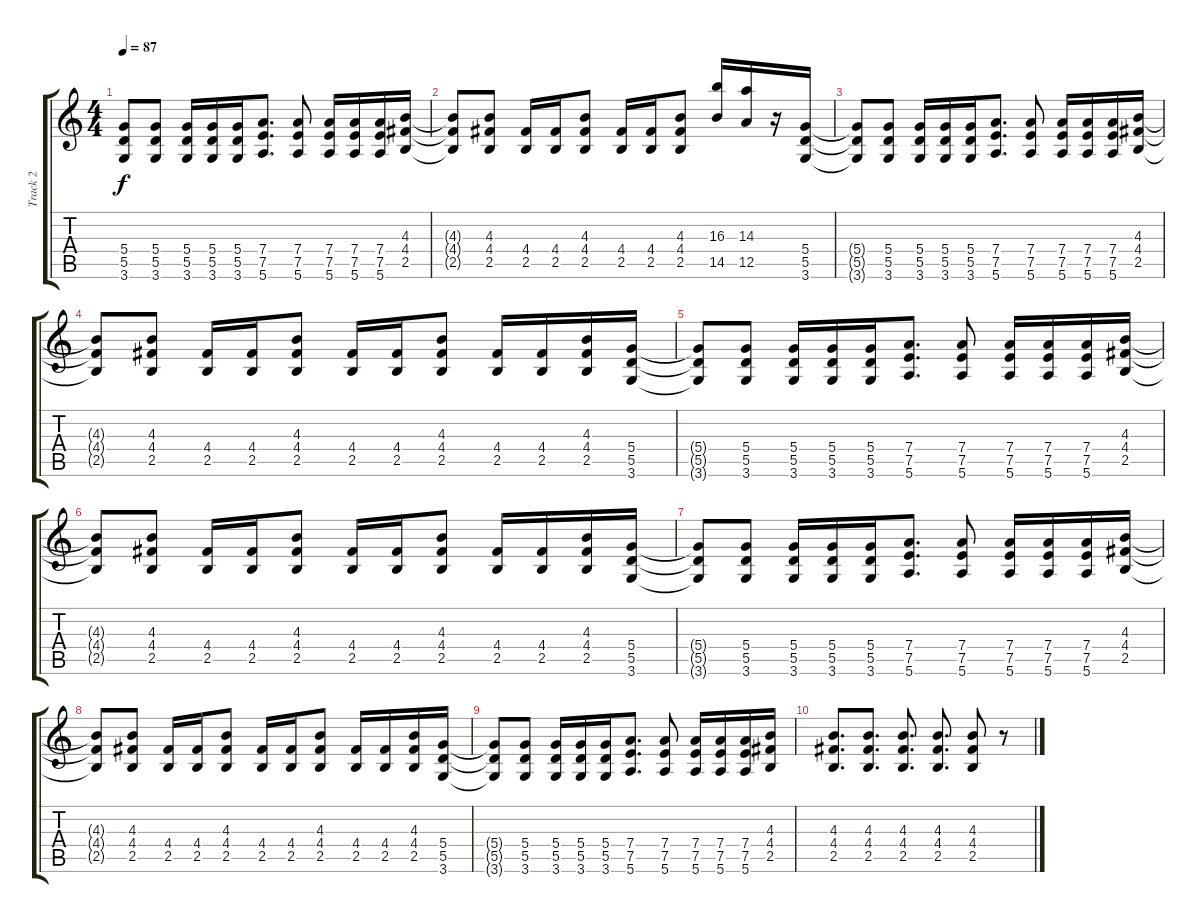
\track ("Track 2" "Track 2") {instrument overdrivenguitar}
\staff {score tabs}
\tuning (E4 B3 G3 D3 A2 E2) {hide}
\ts (4 4)
\tempo 87
\clef g2
\ks c
(5.4{t} 5.5{t} 3.6{t}).8{dy f} (5.4 5.5 3.6).8 (5.4 5.5 3.6).16 (5.4 5.5 3.6).16 (5.4 5.5 3.6).16 (7.4 7.5 5.6).8{d} (7.4 7.5 5.6).8 (7.4 7.5 5.6).16 (7.4 7.5 5.6).16 (7.4 7.5 5.6).16 (4.3 4.4 2.5).16 |
(4.3{t} 4.4{t} 2.5{t}).8 (4.3 4.4 2.5).8 (4.4 2.5).16 (4.4 2.5).16 (4.3 4.4 2.5).8 (4.4 2.5).16 (4.4 2.5).16 (4.3 4.4 2.5).8 (16.3 14.5).16 (14.3 12.5).16 r.16 (5.4 5.5 3.6).16 |
(5.4{t} 5.5{t} 3.6{t}).8 (5.4 5.5 3.6).8 (5.4 5.5 3.6).16 (5.4 5.5 3.6).16 (5.4 5.5 3.6).16 (7.4 7.5 5.6).8{d} (7.4 7.5 5.6).8 (7.4 7.5 5.6).16 (7.4 7.5 5.6).16 (7.4 7.5 5.6).16 (4.3 4.4 2.5).16 |
(4.3{t} 4.4{t} 2.5{t}).8 (4.3 4.4 2.5).8 (4.4 2.5).16 (4.4 2.5).16 (4.3 4.4 2.5).8 (4.4 2.5).16 (4.4 2.5).16 (4.3 4.4 2.5).8 (4.4 2.5).16 (4.4 2.5).16 (4.3 4.4 2.5).16 (5.4 5.5 3.6).16 |
(5.4{t} 5.5{t} 3.6{t}).8 (5.4 5.5 3.6).8 (5.4 5.5 3.6).16 (5.4 5.5 3.6).16 (5.4 5.5 3.6).16 (7.4 7.5 5.6).8{d} (7.4 7.5 5.6).8 (7.4 7.5 5.6).16 (7.4 7.5 5.6).16 (7.4 7.5 5.6).16 (4.3 4.4 2.5).16 |
(4.3{t} 4.4{t} 2.5{t}).8 (4.3 4.4 2.5).8 (4.4 2.5).16 (4.4 2.5).16 (4.3 4.4 2.5).8 (4.4 2.5).16 (4.4 2.5).16 (4.3 4.4 2.5).8 (4.4 2.5).16 (4.4 2.5).16 (4.3 4.4 2.5).16 (5.4 5.5 3.6).16 |
(5.4{t} 5.5{t} 3.6{t}).8 (5.4 5.5 3.6).8 (5.4 5.5 3.6).16 (5.4 5.5 3.6).16 (5.4 5.5 3.6).16 (7.4 7.5 5.6).8{d} (7.4 7.5 5.6).8 (7.4 7.5 5.6).16 (7.4 7.5 5.6).16 (7.4 7.5 5.6).16 (4.3 4.4 2.5).16 |
(4.3{t} 4.4{t} 2.5{t}).8 (4.3 4.4 2.5).8 (4.4 2.5).16 (4.4 2.5).16 (4.3 4.4 2.5).8 (4.4 2.5).16 (4.4 2.5).16 (4.3 4.4 2.5).8 (4.4 2.5).16 (4.4 2.5).16 (4.3 4.4 2.5).16 (5.4 5.5 3.6).16 |
(5.4{t} 5.5{t} 3.6{t}).8 (5.4 5.5 3.6).8 (5.4 5.5 3.6).16 (5.4 5.5 3.6).16 (5.4 5.5 3.6).16 (7.4 7.5 5.6).8{d} (7.4 7.5 5.6).8 (7.4 7.5 5.6).16 (7.4 7.5 5.6).16 (7.4 7.5 5.6).16 (4.3 4.4 2.5).16 |
(4.3 4.4 2.5).8{d} (4.3 4.4 2.5).8{d} (4.3 4.4 2.5).8{d} (4.3 4.4 2.5).8{d} (4.3 4.4 2.5).8 r.8
